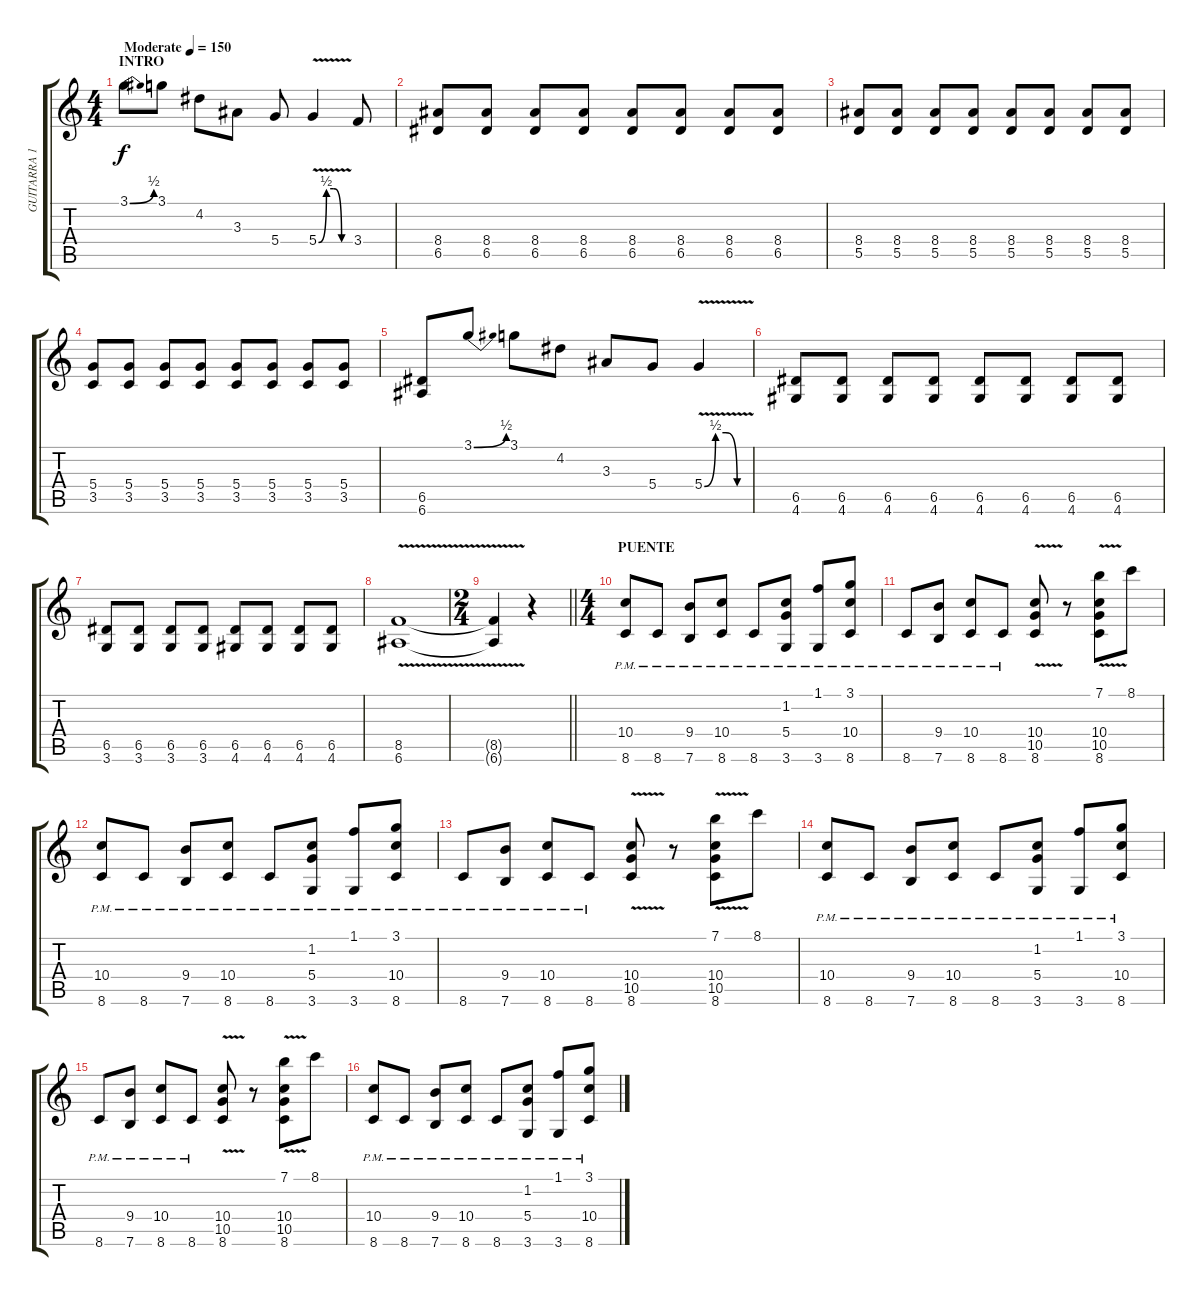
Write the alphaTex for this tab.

\track ("GUITARRA 1y2" "GUITARRA 1") {instrument overdrivenguitar}
\staff {score tabs}
\tuning (E4 B3 G3 D3 A2 E2) {hide}
\ts (4 4)
\section ("" "INTRO")
\tempo (150 "Moderate")
\clef g2
\ks c
3.1{be (bend 0 0 60 2)}.8{dy f instrument overdrivenguitar} 3.1.8 4.2.8 3.3.8 5.4.8 5.4{be (custom 0 0 15 2 29 2 44 0 60 0) v}.4 3.4.8 |
(8.4 6.5).8 (8.4 6.5).8 (8.4 6.5).8 (8.4 6.5).8 (8.4 6.5).8 (8.4 6.5).8 (8.4 6.5).8 (8.4 6.5).8 |
(8.4 5.5).8 (8.4 5.5).8 (8.4 5.5).8 (8.4 5.5).8 (8.4 5.5).8 (8.4 5.5).8 (8.4 5.5).8 (8.4 5.5).8 |
(5.4 3.5).8 (5.4 3.5).8 (5.4 3.5).8 (5.4 3.5).8 (5.4 3.5).8 (5.4 3.5).8 (5.4 3.5).8 (5.4 3.5).8 |
(6.5 6.6).8 3.1{be (bend 0 0 60 2)}.8 3.1.8 4.2.8 3.3.8 5.4.8 5.4{be (custom 0 0 15 2 29 2 44 0 60 0) v}.4 |
(6.5 4.6).8 (6.5 4.6).8 (6.5 4.6).8 (6.5 4.6).8 (6.5 4.6).8 (6.5 4.6).8 (6.5 4.6).8 (6.5 4.6).8 |
(6.5 3.6).8 (6.5 3.6).8 (6.5 3.6).8 (6.5 3.6).8 (6.5 4.6).8 (6.5 4.6).8 (6.5 4.6).8 (6.5 4.6).8 |
(8.5{v} 6.6).1 |
\ts (2 4)
\barLineRight lightlight
(8.5{t} 6.6{t}).4 r.4 |
\ts (4 4)
\section ("" "PUENTE")
(10.4{pm} 8.6{pm}).8 8.6{pm}.8 (9.4{pm} 7.6{pm}).8 (10.4{pm} 8.6{pm}).8 8.6{pm}.8 (1.2 5.4{pm} 3.6{pm}).8 (1.1 3.6{pm}).8 (3.1 10.4{pm} 8.6{pm}).8 |
8.6{pm}.8 (9.4{pm} 7.6{pm}).8 (10.4{pm} 8.6{pm}).8 8.6{pm}.8 (10.4{v} 10.5 8.6).8 r.8 (7.1 10.4{v} 10.5 8.6).8 8.1.8 |
(10.4{pm} 8.6{pm}).8 8.6{pm}.8 (9.4{pm} 7.6{pm}).8 (10.4{pm} 8.6{pm}).8 8.6{pm}.8 (1.2 5.4{pm} 3.6{pm}).8 (1.1 3.6{pm}).8 (3.1 10.4{pm} 8.6{pm}).8 |
8.6{pm}.8 (9.4{pm} 7.6{pm}).8 (10.4{pm} 8.6{pm}).8 8.6{pm}.8 (10.4{v} 10.5 8.6).8 r.8 (7.1 10.4{v} 10.5 8.6).8 8.1.8 |
(10.4{pm} 8.6{pm}).8 8.6{pm}.8 (9.4{pm} 7.6{pm}).8 (10.4{pm} 8.6{pm}).8 8.6{pm}.8 (1.2 5.4{pm} 3.6{pm}).8 (1.1 3.6{pm}).8 (3.1 10.4{pm} 8.6{pm}).8 |
8.6{pm}.8 (9.4{pm} 7.6{pm}).8 (10.4{pm} 8.6{pm}).8 8.6{pm}.8 (10.4{v} 10.5 8.6).8 r.8 (7.1 10.4{v} 10.5 8.6).8 8.1.8 |
(10.4{pm} 8.6{pm}).8 8.6{pm}.8 (9.4{pm} 7.6{pm}).8 (10.4{pm} 8.6{pm}).8 8.6{pm}.8 (1.2 5.4{pm} 3.6{pm}).8 (1.1 3.6{pm}).8 (3.1 10.4{pm} 8.6{pm}).8
